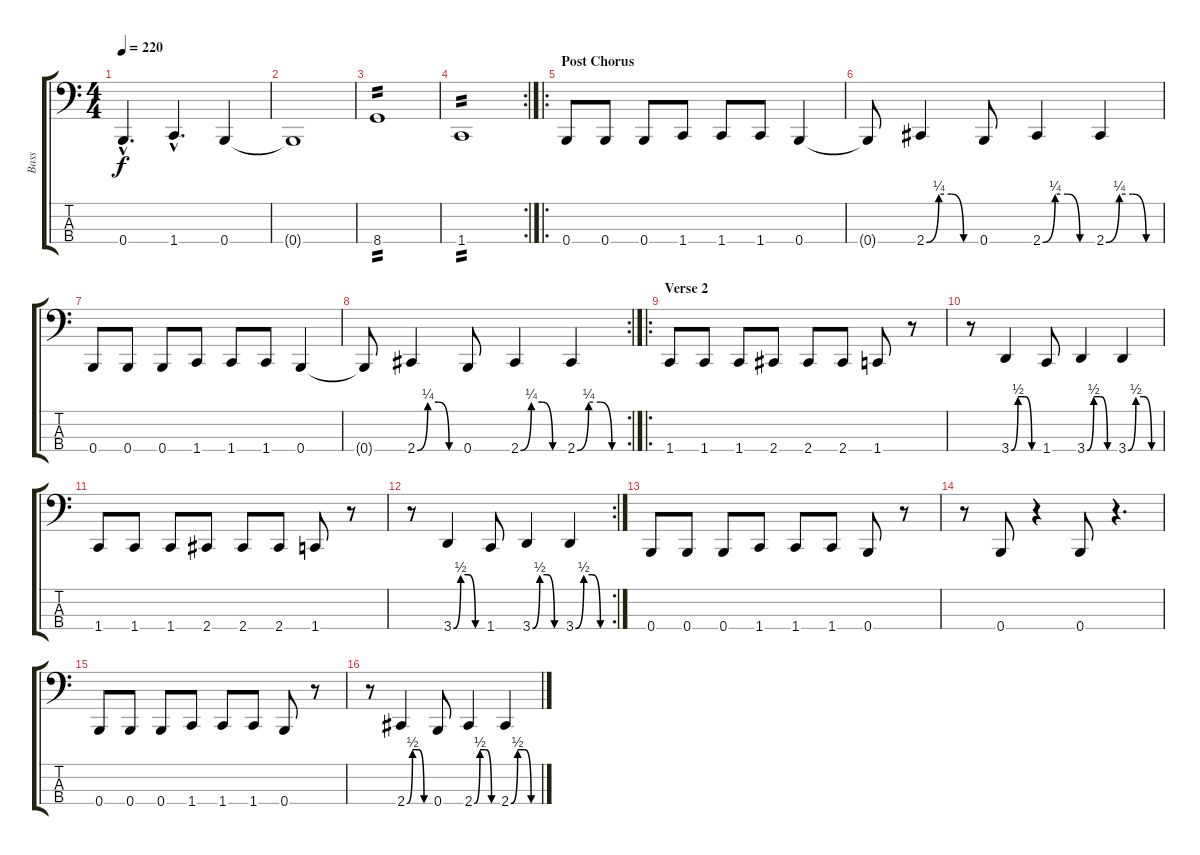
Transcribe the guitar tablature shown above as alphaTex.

\track ("Bass" "Bass") {instrument electricbasspick}
\staff {score tabs}
\tuning (E2 B1 Gb1 B0) {hide}
\ts (4 4)
\tempo 220
\clef f4
\ks c
0.4{hac}.4{d dy f} 1.4{hac}.4{d} 0.4.4 |
0.4{t}.1 |
8.4.1{tp 2} |
\rc 2
1.4.1{tp 2} |
\ro
\section ("" "Post Chorus")
0.4.8 0.4.8 0.4.8 1.4.8 1.4.8 1.4.8 0.4.4 |
0.4{t}.8 2.4{be (custom 0 0 15 1 30 1 45 0 60 0)}.4 0.4.8 2.4{be (custom 0 0 15 1 30 1 45 0 60 0)}.4 2.4{be (custom 0 0 15 1 30 1 45 0 60 0)}.4 |
0.4.8 0.4.8 0.4.8 1.4.8 1.4.8 1.4.8 0.4.4 |
\rc 2
0.4{t}.8 2.4{be (custom 0 0 15 1 30 1 45 0 60 0)}.4 0.4.8 2.4{be (custom 0 0 15 1 30 1 45 0 60 0)}.4 2.4{be (custom 0 0 15 1 30 1 45 0 60 0)}.4 |
\ro
\section ("" "Verse 2")
1.4.8 1.4.8 1.4.8 2.4.8 2.4.8 2.4.8 1.4.8 r.8 |
r.8 3.4{be (custom 0 0 15 2 30 2 45 0 60 0)}.4 1.4.8 3.4{be (custom 0 0 15 2 30 2 45 0 60 0)}.4 3.4{be (custom 0 0 15 2 30 2 45 0 60 0)}.4 |
1.4.8 1.4.8 1.4.8 2.4.8 2.4.8 2.4.8 1.4.8 r.8 |
\rc 2
r.8 3.4{be (custom 0 0 15 2 30 2 45 0 60 0)}.4 1.4.8 3.4{be (custom 0 0 15 2 30 2 45 0 60 0)}.4 3.4{be (custom 0 0 15 2 30 2 45 0 60 0)}.4 |
0.4.8 0.4.8 0.4.8 1.4.8 1.4.8 1.4.8 0.4.8 r.8 |
r.8 0.4.8 r.4 0.4.8 r.4{d} |
0.4.8 0.4.8 0.4.8 1.4.8 1.4.8 1.4.8 0.4.8 r.8 |
r.8 2.4{be (custom 0 0 15 2 30 2 45 0 60 0)}.4 0.4.8 2.4{be (custom 0 0 15 2 30 2 45 0 60 0)}.4 2.4{be (custom 0 0 15 2 30 2 45 0 60 0)}.4
